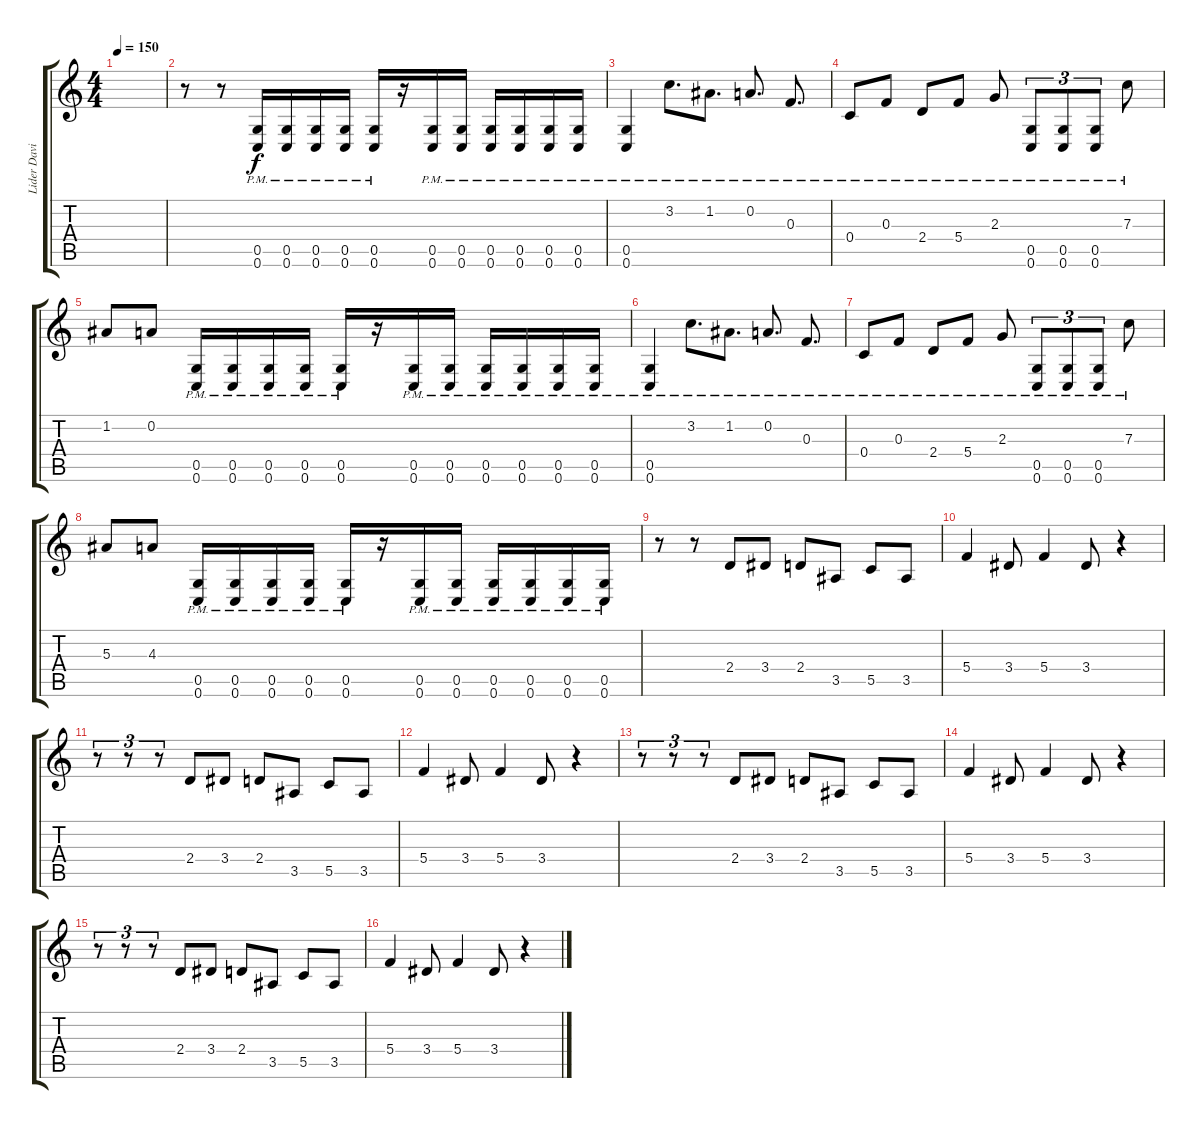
\track ("Lider David" "Lider Davi") {instrument overdrivenguitar}
\staff {score tabs}
\tuning (D4 A3 F3 C3 G2 C2) {hide}
\ts (4 4)
\tempo 150
\clef g2
\ks c
|
r.8 r.8 (0.5{pm} 0.6{pm}).16 (0.5{pm} 0.6{pm}).16 (0.5{pm} 0.6{pm}).16 (0.5{pm} 0.6{pm}).16 (0.5{pm} 0.6{pm}).16 r.16 (0.5{pm} 0.6{pm}).16 (0.5{pm} 0.6{pm}).16 (0.5{pm} 0.6{pm}).16 (0.5{pm} 0.6{pm}).16 (0.5{pm} 0.6{pm}).16 (0.5{pm} 0.6{pm}).16 |
(0.5{pm} 0.6{pm}).4 3.2{pm}.8{d} 1.2{pm}.8{d} 0.2{pm}.8{d} 0.3{pm}.8{d} |
0.4{pm}.8 0.3{pm}.8 2.4{pm}.8 5.4{pm}.8 2.3{pm}.8 (0.5{pm} 0.6{pm}).8{tu (3 2)} (0.5{pm} 0.6{pm}).8{tu (3 2)} (0.5{pm} 0.6{pm}).8{tu (3 2)} 7.3{pm}.8 |
1.2.8 0.2.8 (0.5{pm} 0.6{pm}).16 (0.5{pm} 0.6{pm}).16 (0.5{pm} 0.6{pm}).16 (0.5{pm} 0.6{pm}).16 (0.5{pm} 0.6{pm}).16 r.16 (0.5{pm} 0.6{pm}).16 (0.5{pm} 0.6{pm}).16 (0.5{pm} 0.6{pm}).16 (0.5{pm} 0.6{pm}).16 (0.5{pm} 0.6{pm}).16 (0.5{pm} 0.6{pm}).16 |
(0.5{pm} 0.6{pm}).4 3.2{pm}.8{d} 1.2{pm}.8{d} 0.2{pm}.8{d} 0.3{pm}.8{d} |
0.4{pm}.8 0.3{pm}.8 2.4{pm}.8 5.4{pm}.8 2.3{pm}.8 (0.5{pm} 0.6{pm}).8{tu (3 2)} (0.5{pm} 0.6{pm}).8{tu (3 2)} (0.5{pm} 0.6{pm}).8{tu (3 2)} 7.3{pm}.8 |
5.3.8 4.3.8 (0.5{pm} 0.6{pm}).16 (0.5{pm} 0.6{pm}).16 (0.5{pm} 0.6{pm}).16 (0.5{pm} 0.6{pm}).16 (0.5{pm} 0.6{pm}).16 r.16 (0.5{pm} 0.6{pm}).16 (0.5{pm} 0.6{pm}).16 (0.5{pm} 0.6{pm}).16 (0.5{pm} 0.6{pm}).16 (0.5{pm} 0.6{pm}).16 (0.5{pm} 0.6{pm}).16 |
r.8 r.8 2.4.8 3.4.8 2.4.8 3.5.8 5.5.8 3.5.8 |
5.4.4 3.4.8 5.4.4 3.4.8 r.4 |
r.8{tu (3 2)} r.8{tu (3 2)} r.8{tu (3 2)} 2.4.8 3.4.8 2.4.8 3.5.8 5.5.8 3.5.8 |
5.4.4 3.4.8 5.4.4 3.4.8 r.4 |
r.8{tu (3 2)} r.8{tu (3 2)} r.8{tu (3 2)} 2.4.8 3.4.8 2.4.8 3.5.8 5.5.8 3.5.8 |
5.4.4 3.4.8 5.4.4 3.4.8 r.4 |
r.8{tu (3 2)} r.8{tu (3 2)} r.8{tu (3 2)} 2.4.8 3.4.8 2.4.8 3.5.8 5.5.8 3.5.8 |
5.4.4 3.4.8 5.4.4 3.4.8 r.4
